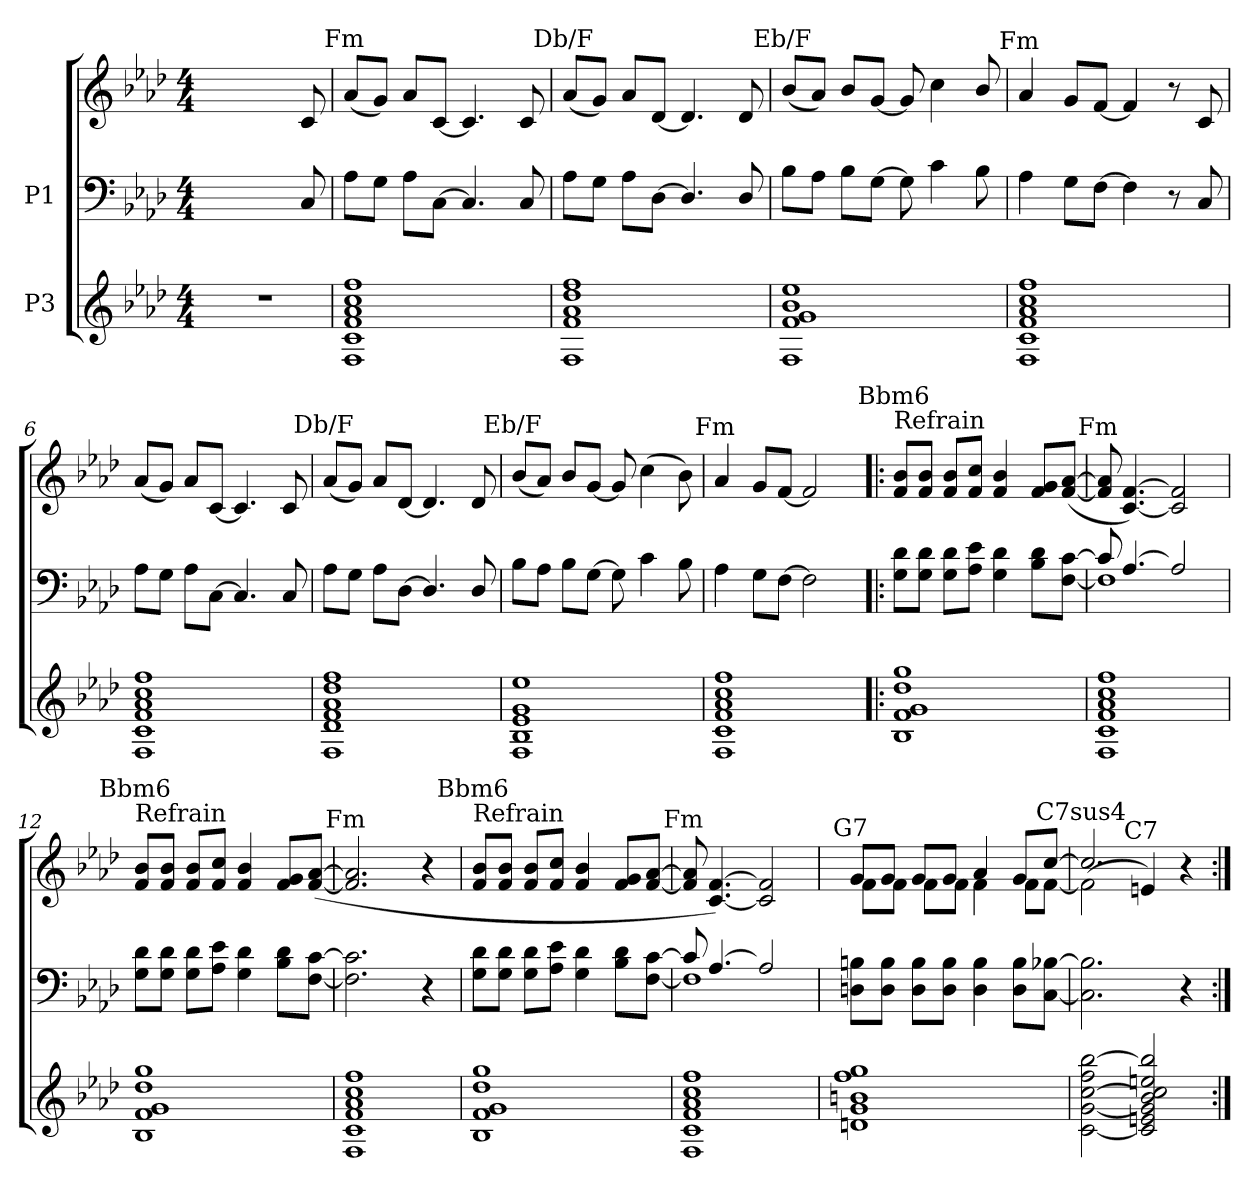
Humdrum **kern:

**kern	**kern	**kern
*part2	*part1	*part1
*staff3	*staff2	*staff1
*I"P3	*I"P1	*
!!LO:PB:g=z
*clefG2	*clefF4	*clefG2
*ITrd7c12	*	*
*k[b-e-a-d-]	*k[b-e-a-d-]	*k[b-e-a-d-]
*f:	*f:	*f:
*M4/4	*M4/4	*M4/4
=1	=1	=1
1r	2..ryy	2..ryy
.	8Ci/	8ci/
=2	=2	=2
!	!	!LO:TX:a:cj:t=Fm
1FFi 1Ci 1Fi 1A-i 1ci 1fi	8A-i\L	(8a-i/L
.	8Gi\J	8gi/J)
.	8A-i\L	8a-i/L
.	[>8Ci\J	[<8ci/J
.	4.Ci/]	4.ci/]
.	8Ci/	8ci/
=3	=3	=3
!	!	!LO:TX:a:cj:t=Db/F
1FFi 1Fi 1A-i 1d-i 1fi	8A-i\L	(8a-i/L
.	8Gi\J	8gi/J)
.	8A-i\L	8a-i/L
.	[>8D-i\J	[<8d-i/J
.	4.D-i/]	4.d-i/]
.	8D-i/	8d-i/
=4	=4	=4
!	!	!LO:TX:a:cj:t=Eb/F
1FFi 1Fi 1Gi 1B-i 1e-i	8B-i\L	(8b-i/L
.	8A-i\J	8a-i/J)
.	8B-i\L	8b-i/L
.	[>8Gi\J	[<8gi/J
.	8Gi\]	8gi/]
.	4ci\	4cci\
.	8B-i\	8b-i/
!!LO:LB:g=z
=5	=5	=5
!	!	!LO:TX:a:cj:t=Fm
1FFi 1Ci 1Fi 1A-i 1ci 1fi	4A-i\	4a-i/
.	8Gi\L	8gi/L
.	[>8Fi\J	[<8fi/J
.	4Fi\]	4fi/]
.	8r	8r
.	8Ci/	8ci/
=6	=6	=6
1FFi 1Ci 1Fi 1A-i 1ci 1fi	8A-i\L	(8a-i/L
.	8Gi\J	8gi/J)
.	8A-i\L	8a-i/L
.	[>8Ci\J	[<8ci/J
.	4.Ci/]	4.ci/]
.	8Ci/	8ci/
=7	=7	=7
!	!	!LO:TX:a:cj:t=Db/F
1FFi 1D-i 1Fi 1A-i 1d-i 1fi	8A-i\L	(8a-i/L
.	8Gi\J	8gi/J)
.	8A-i\L	8a-i/L
.	[>8D-i\J	[<8d-i/J
.	4.D-i/]	4.d-i/]
.	8D-i/	8d-i/
!!LO:LB:g=z
=8	=8	=8
!	!	!LO:TX:a:cj:t=Eb/F
1FFi 1BB-i 1E-i 1Gi 1e-i	8B-i\L	(8b-i/L
.	8A-i\J	8a-i/J)
.	8B-i\L	8b-i/L
.	[>8Gi\J	[<8gi/J
.	8Gi\]	8gi/]
.	4ci\	(4cci\
.	8B-i\	8b-i\)
=9	=9	=9
!	!	!LO:TX:a:cj:t=Fm
1FFi 1Ci 1Fi 1A-i 1ci 1fi	4A-i\	4a-i/
.	8Gi\L	8gi/L
.	[>8Fi\J	[<8fi/J
.	2Fi\]	2fi/]
=10!|:	=10!|:	=10!|:
!	!	!LO:TX:a:t=Refrain
!	!	!LO:TX:a:cj:t=Bbm6
1BB-i 1Fi 1Gi 1d-i 1gi	8Gi\ 8d-i\L	8fi/ 8b-i/L
.	8Gi\ 8d-i\J	8fi/ 8b-i/J
.	8Gi\ 8d-i\L	8fi/ 8b-i/L
.	8A-i\ 8e-i\J	8fi/ 8cci/J
.	4Gi\ 4d-i	4fi/ 4b-i
.	8B-i\ 8d-i\L	8fi/ 8gi/L
.	[<8Fi\ [>8ci\J	([<8fi/ [>8a-i/J
=11	=11	=11
*	*^	*
!	!	!	!LO:TX:a:cj:t=Fm
1FFi 1Ci 1Fi 1A-i 1ci 1fi	8ci/]	1Fi]	8fi/] 8a-i]
.	[>4.A-i/	.	[<4.ci/ [>4.fi)
.	2A-i/]	.	2ci/] 2fi]
*	*v	*v	*
!!LO:PB:g=z
=12	=12	=12
!	!	!LO:TX:a:t=Refrain
!	!	!LO:TX:a:cj:t=Bbm6
1BB-i 1Fi 1Gi 1d-i 1gi	8Gi\ 8d-i\L	8fi/ 8b-i/L
.	8Gi\ 8d-i\J	8fi/ 8b-i/J
.	8Gi\ 8d-i\L	8fi/ 8b-i/L
.	8A-i\ 8e-i\J	8fi/ 8cci/J
.	4Gi\ 4d-i	4fi/ 4b-i
.	8B-i\ 8d-i\L	8fi/ 8gi/L
.	[<8Fi\ [>8ci\J	([<8fi/ [>8a-i/J
=13	=13	=13
!	!	!LO:TX:a:cj:t=Fm
1FFi 1Ci 1Fi 1A-i 1ci 1fi	2.Fi\] 2.ci]	2.fi/] 2.a-i]
.	4r	4r
=14	=14	=14
!	!	!LO:TX:a:t=Refrain
!	!	!LO:TX:a:cj:t=Bbm6
1BB-i 1Fi 1Gi 1d-i 1gi	8Gi\ 8d-i\L	8fi/ 8b-i/L
.	8Gi\ 8d-i\J	8fi/ 8b-i/J
.	8Gi\ 8d-i\L	8fi/ 8b-i/L
.	8A-i\ 8e-i\J	8fi/ 8cci/J
.	4Gi\ 4d-i	4fi/ 4b-i
.	8B-i\ 8d-i\L	8fi/ 8gi/L
.	[<8Fi\ [>8ci\J	[<8fi/ [>8a-i/J
!!LO:LB:g=z
=15	=15	=15
*	*^	*
!	!	!	!LO:TX:a:cj:t=Fm
1FFi 1Ci 1Fi 1A-i 1ci 1fi	8ci/]	1Fi]	8fi/] 8a-i]
.	[>4.A-i/	.	[<4.ci/ [>4.fi)
.	2A-i/]	.	2ci/] 2fi]
*	*v	*v	*
=16	=16	=16
*	*	*^
!	!	!LO:TX:a:cj:t=G7	!
1Dni 1Gi 1Bni 1fi 1gi	8Dni\ 8Bni\L	8gi/L	8fi\L
.	8Di\ 8Bi\J	8gi/J	8fi\J
.	8Di\ 8Bi\L	8gi/L	8fi\L
.	8Di\ 8Bi\J	8gi/J	8fi\J
.	4Di\ 4Bi	4a-i/	4fi\
.	8Di\ 8Bi\L	8gi/L	8fi\L
.	[<8Ci\ [>8B-Xi\J	[>8cci/J	[<8fi\J
=17	=17	=17	=17
!	!	!LO:TX:a:cj:t=C7sus4	!
[<2Ci\ [<2Gi [>2ci 2fi [>2b-i	2.Ci\] 2.B-i]	2.cci/]	(2fi\]
!	!	!	!LO:TX:a:cj:t=C7
2Ci/] 2Eni 2Gi] 2B-i 2ci] 2eni 2b-i]	.	.	4eni/)
.	4r	4r	4ryy
*	*	*v	*v
=:|!	=:|!	=:|!
*-	*-	*-
